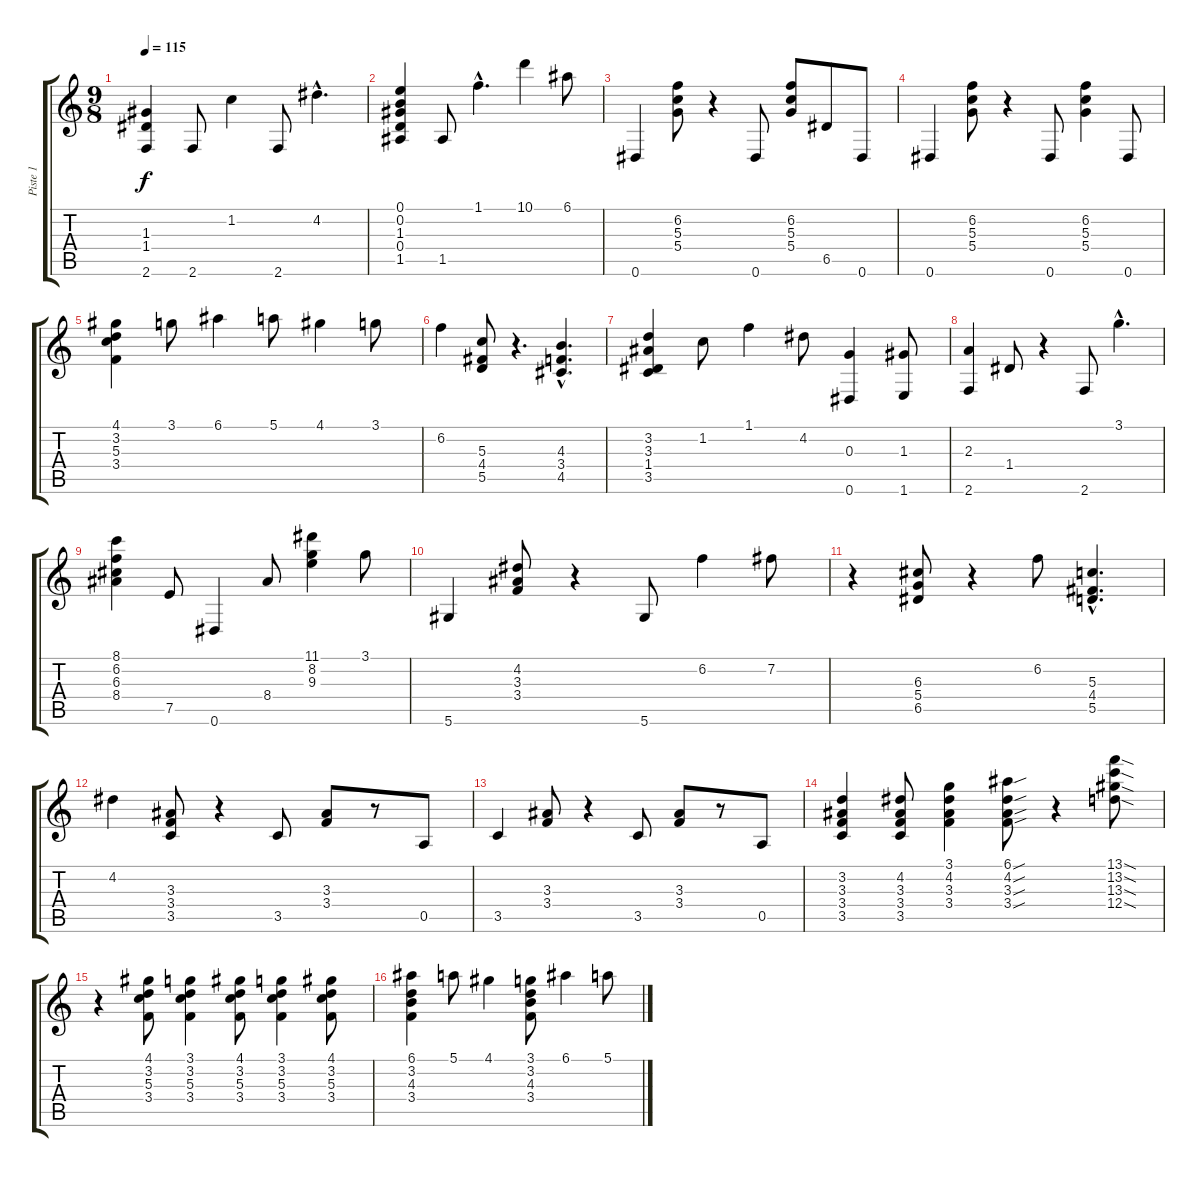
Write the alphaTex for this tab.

\track ("Piste 1" "Piste 1") {instrument acousticguitarnylon}
\staff {score tabs}
\tuning (E4 B3 G3 D3 A2 Eb2) {hide}
\ts (9 8)
\tempo 115
\clef g2
\ks c
(1.3 1.4 2.6).4{dy f} 2.6.8 1.2.4 2.6.8 4.2{hac}.4{d} |
(0.1 0.2 1.3 0.4 1.5).4 1.5.8 1.1{hac}.4{d} 10.1.4 6.1.8 |
0.6.4 (6.2 5.3 5.4).8 r.4 0.6.8 (6.2 5.3 5.4).8 6.5.8 0.6.8 |
0.6.4 (6.2 5.3 5.4).8 r.4 0.6.8 (6.2 5.3 5.4).4 0.6.8 |
(4.1 3.2 5.3 3.4).4 3.1.8 6.1.4 5.1.8 4.1.4 3.1.8 |
6.2.4 (5.3 4.4 5.5).8 r.4{d} (4.3{hac} 3.4{hac} 4.5{hac}).4{d} |
(3.2 3.3 1.4 3.5).4 1.2.8 1.1.4 4.2.8 (0.3 0.6).4 (1.3 1.6).8 |
(2.3 2.6).4 1.4.8 r.4 2.6.8 3.1{hac}.4{d} |
(8.1 6.2 6.3 8.4).4 7.5.8 0.6.4 8.4.8 (11.1 8.2 9.3).4 3.1.8 |
5.6.4 (4.2 3.3 3.4).8 r.4 5.6.8 6.2.4 7.2.8 |
r.4 (6.3 5.4 6.5).8 r.4 6.2.8 (5.3{hac} 4.4{hac} 5.5{hac}).4{d} |
4.2.4 (3.3 3.4 3.5).8 r.4 3.5.8 (3.3 3.4).8 r.8 0.5.8 |
3.5.4 (3.3 3.4).8 r.4 3.5.8 (3.3 3.4).8 r.8 0.5.8 |
(3.2 3.3 3.4 3.5).4 (4.2 3.3 3.4 3.5).8 (3.1 4.2 3.3 3.4).4 (6.1{sou} 4.2{sou} 3.3{sou} 3.4{sou}).8 r.4 (13.1{sod} 13.2{sod} 13.3{sod} 12.4{sod}).8 |
r.4 (4.1 3.2 5.3 3.4).8 (3.1 3.2 5.3 3.4).4 (4.1 3.2 5.3 3.4).8 (3.1 3.2 5.3 3.4).4 (4.1 3.2 5.3 3.4).8 |
(6.1 3.2 4.3 3.4).4 5.1.8 4.1.4 (3.1 3.2 4.3 3.4).8 6.1.4 5.1.8
